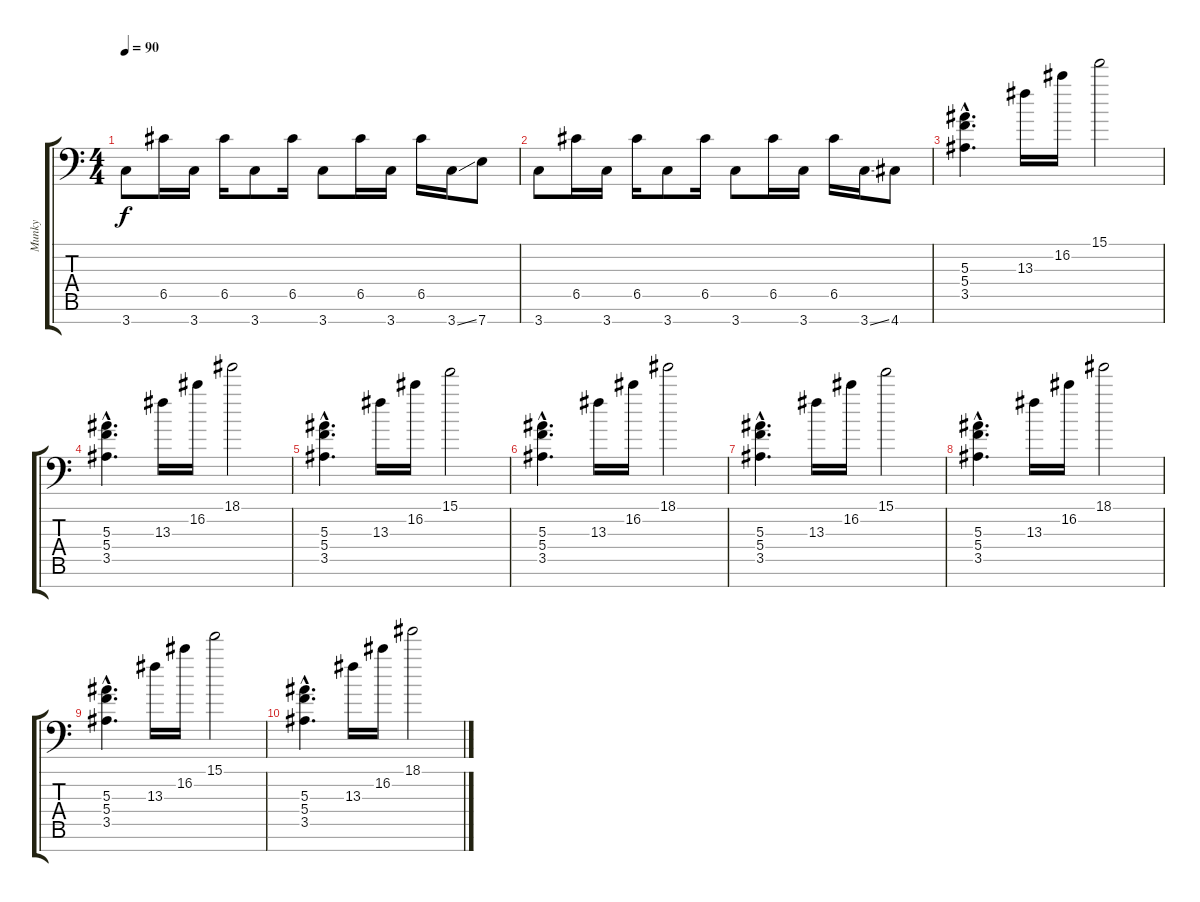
\track ("Munky" "Munky") {instrument distortionguitar}
\staff {score tabs}
\tuning (D4 A3 F3 C3 G2 D2 A1) {hide}
\ts (4 4)
\tempo 90
\clef f4
\ks c
3.7.8{dy f} 6.5.16 3.7.16 6.5.16 3.7.8 6.5.16 3.7.8 6.5.16 3.7.16 6.5.16 3.7{ss}.16 7.7.8 |
3.7.8 6.5.16 3.7.16 6.5.16 3.7.8 6.5.16 3.7.8 6.5.16 3.7.16 6.5.16 3.7{ss}.16 4.7.8 |
(5.3{hac} 5.4{hac} 3.5{hac}).4{d} 13.3.16{instrument pad6metallic} 16.2.16 15.1.2 |
(5.3{hac} 5.4{hac} 3.5{hac}).4{d instrument distortionguitar} 13.3.16{instrument pad6metallic} 16.2.16 18.1.2 |
(5.3{hac} 5.4{hac} 3.5{hac}).4{d} 13.3.16{instrument pad6metallic} 16.2.16 15.1.2 |
(5.3{hac} 5.4{hac} 3.5{hac}).4{d instrument distortionguitar} 13.3.16{instrument pad6metallic} 16.2.16 18.1.2 |
(5.3{hac} 5.4{hac} 3.5{hac}).4{d} 13.3.16{instrument pad6metallic} 16.2.16 15.1.2 |
(5.3{hac} 5.4{hac} 3.5{hac}).4{d instrument distortionguitar} 13.3.16{instrument pad6metallic} 16.2.16 18.1.2 |
(5.3{hac} 5.4{hac} 3.5{hac}).4{d} 13.3.16{instrument pad6metallic} 16.2.16 15.1.2 |
(5.3{hac} 5.4{hac} 3.5{hac}).4{d instrument distortionguitar} 13.3.16{instrument pad6metallic} 16.2.16 18.1.2
